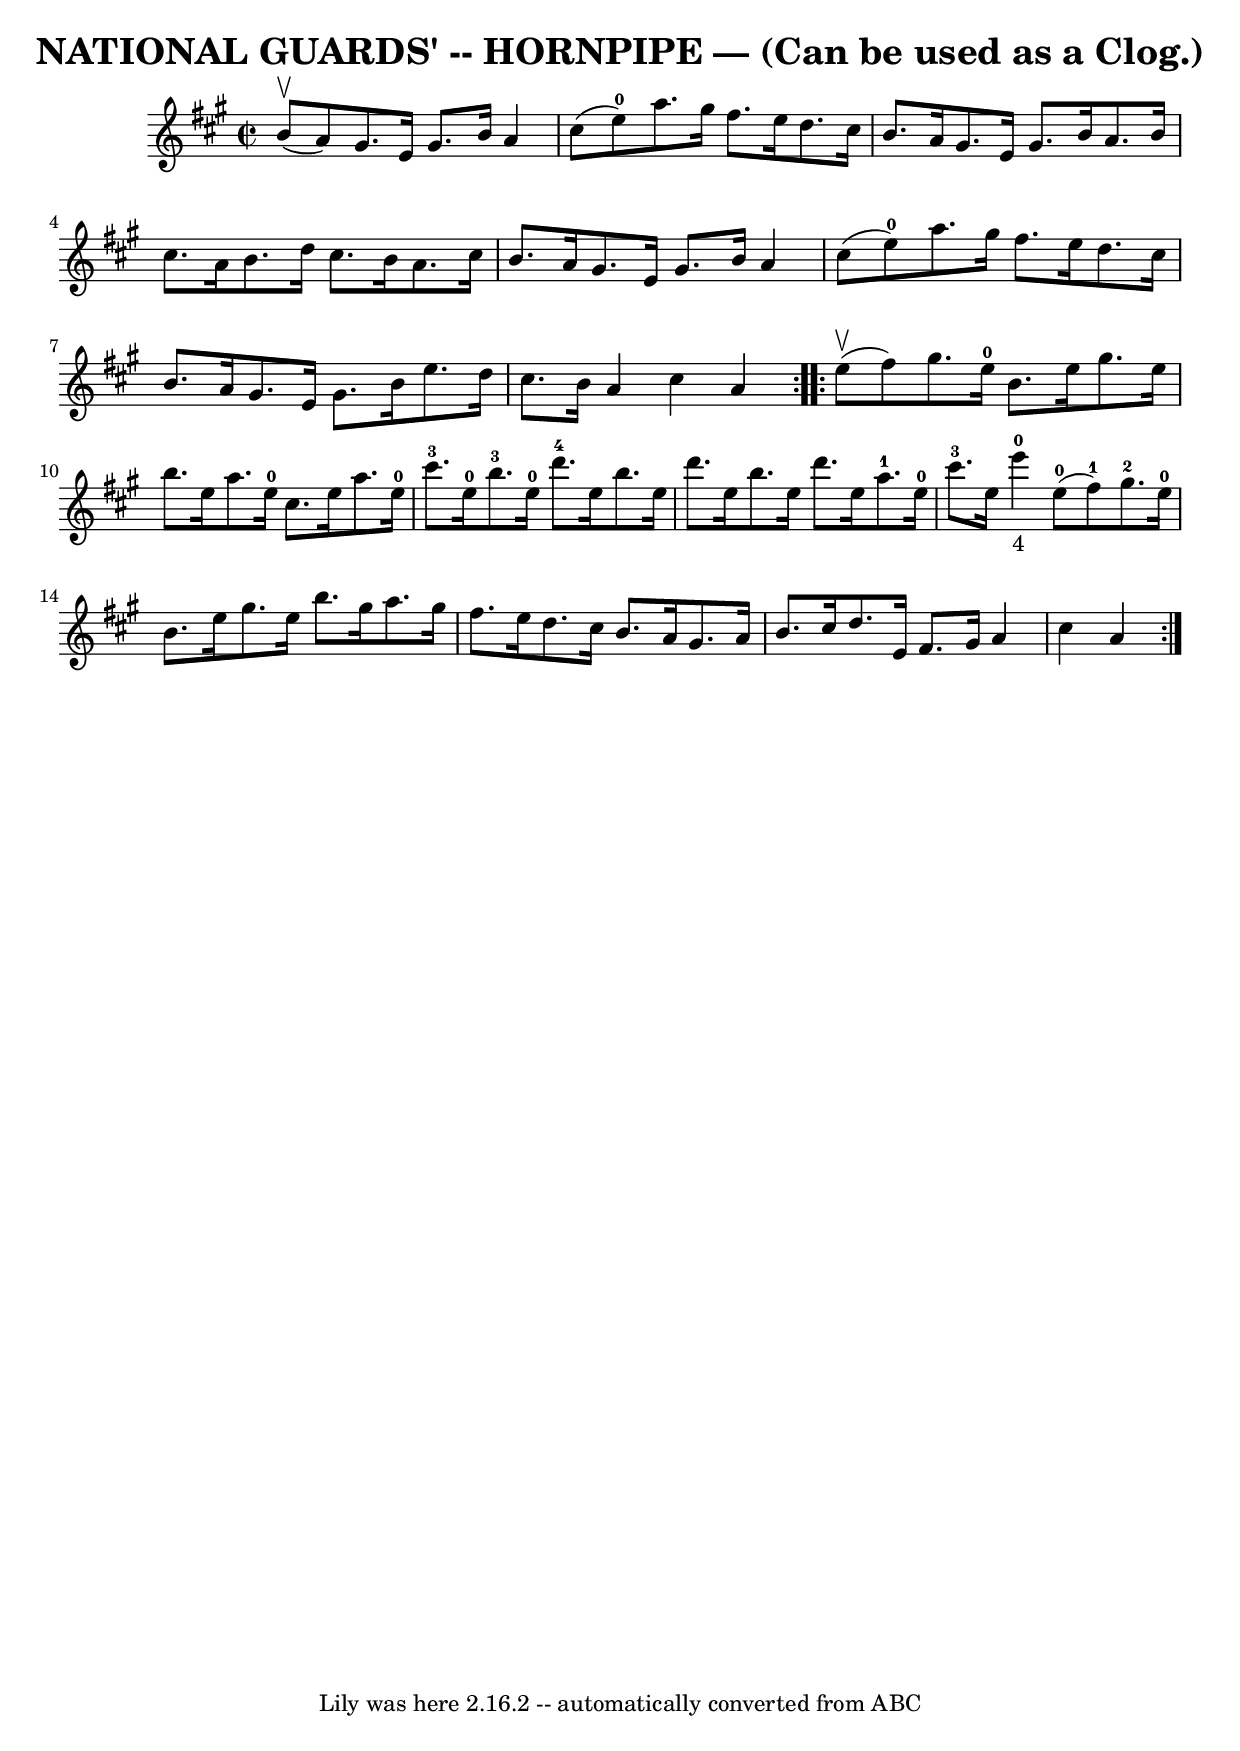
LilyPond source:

\version "2.16.2"
\include "Mammoth.ily"
\header {
  %% book = "Ryan's Mammoth Collection of Fiddle Tunes"
 crossRefNumber = "1"
 footnotes = ""
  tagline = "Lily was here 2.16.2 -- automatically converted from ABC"
  title = "NATIONAL GUARDS' -- HORNPIPE — (Can be used as a Clog.)"

}
voicedefault =  {



  \repeat volta 2 {

    \override Staff.TimeSignature #'style = #'C
    \time 2/2 
    \key a \major b'8 (^\upbow a'8)        |
 gs'8. e'16 gs'8. b'16 a'4 cs''8 (e''8-0)    |
 a''8. gs''16 fs''8. e''16 d''8. cs''16 b'8. a'16     |
 gs'8. e'16 gs'8. b'16 a'8. b'16 cs''8. a'16     |
 b'8. d''16 cs''8. b'16 a'8. cs''16 b'8. a'16     |  |
 gs'8. e'16 gs'8. b'16 a'4 cs''8 ( e''8-0)    |
 a''8. gs''16 fs''8. e''16 d''8. cs''16 b'8. a'16     |
 gs'8. e'16 gs'8. b'16 e''8. d''16 cs''8. b'16     |
 a'4 cs''4 a'4    
  }     

  \repeat volta 2 { e''8 (^\upbow fs''8)        |
 gs''8. e''16-0 b'8. e''16 gs''8. e''16 b''8. e''16     |
    
 a''8. e''16-0 cs''8. e''16 a''8. e''16-0 cs'''8.-3 e''16-0        |
 b''8.-3 e''16-0 d'''8.-4 e''16 b''8. e''16 d'''8. e''16 b''8. e''16 d'''8. e''16      |
 a''8.-1 e''16-0 cs'''8.-3 e''16 e'''4      _"4"-0 e''8-0(fs''8-1)   |  |
 gs''8.-2 e''16-0 b'8. e''16 gs''8. e''16 b''8. gs''16     |
 a''8. gs''16 fs''8. e''16 d''8. cs''16 b'8. a'16     |
 gs'8. a'16 b'8. cs''16 d''8. e'16 fs'8. gs'16     |
 a'4 cs''4 a'4    
  }   

}

\score{
  <<

    \context Staff="default"
    {
      \voicedefault 
      
    }

  >>
  \layout {
    
  }
  \midi {
  }

}
